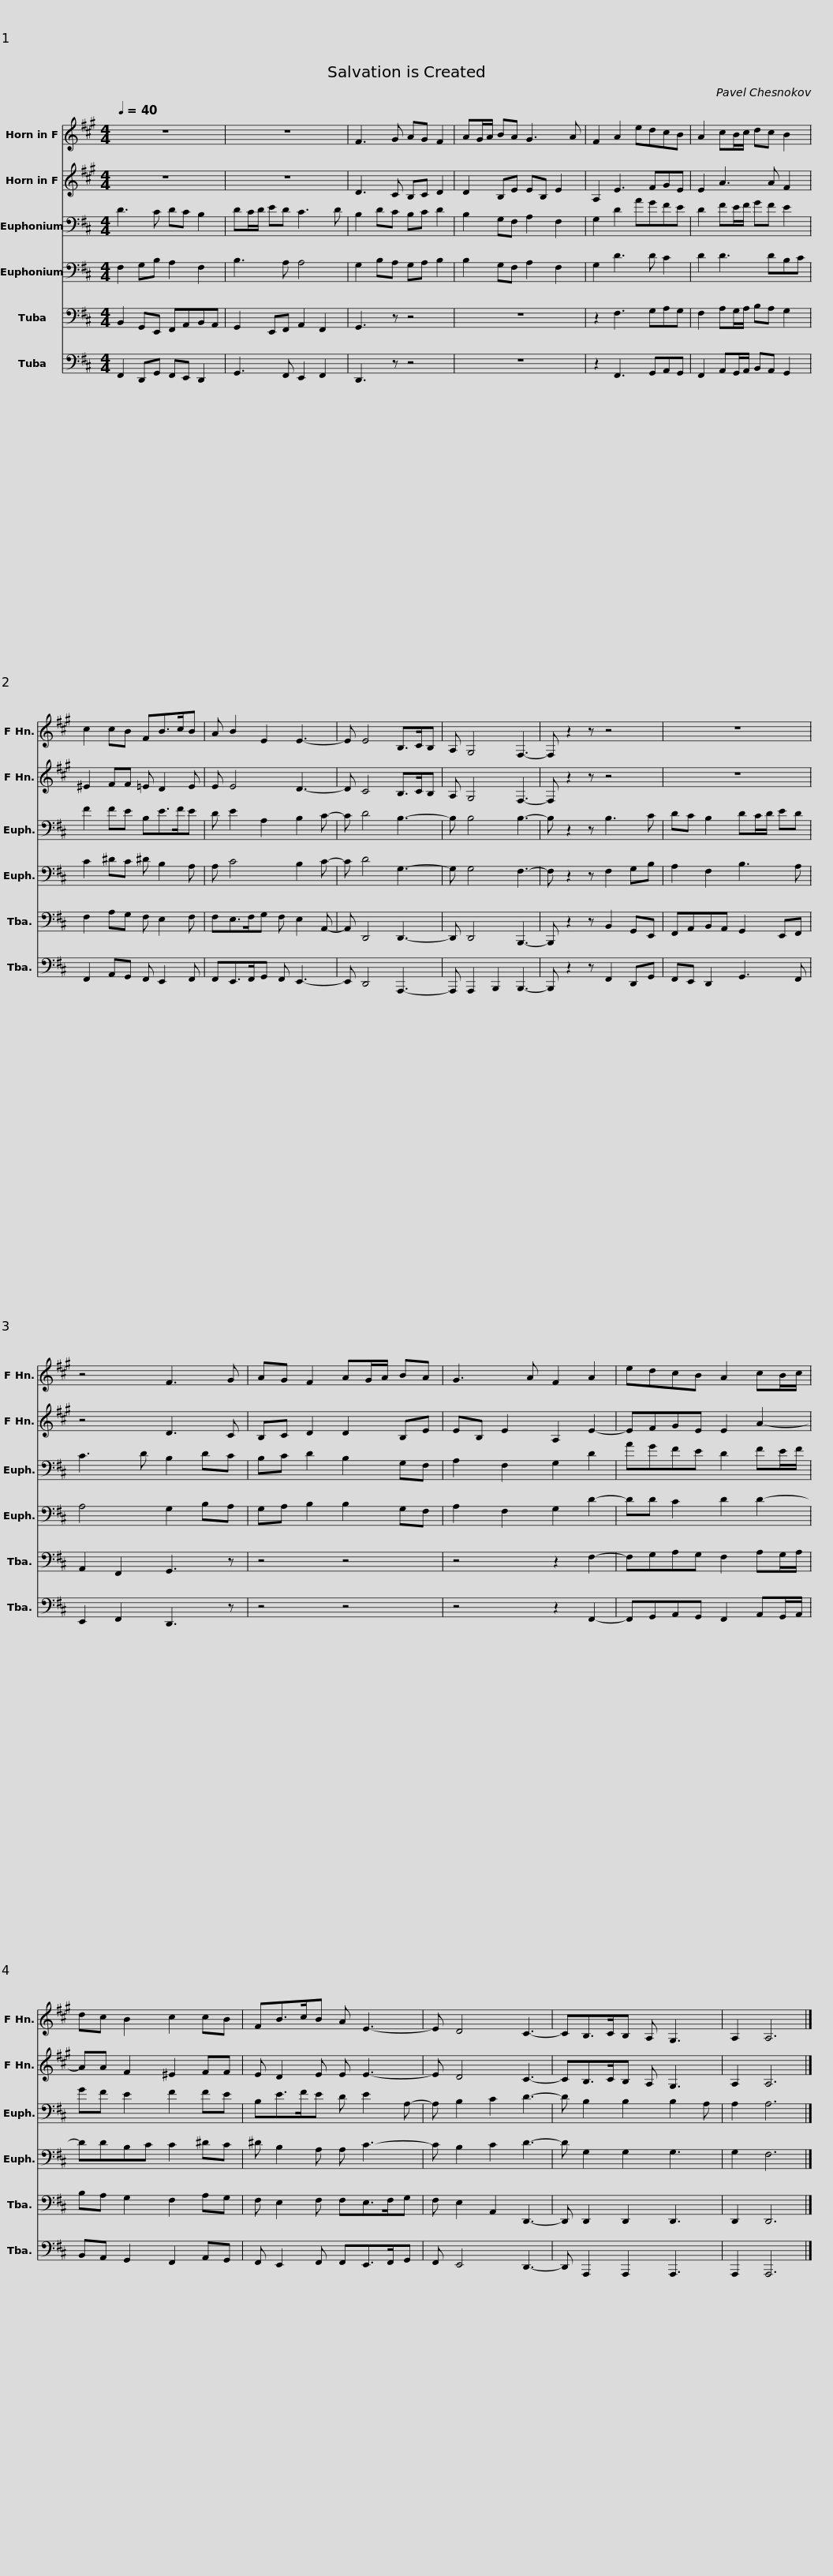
X:1
%%score 1 2 3 4 5 6
L:1/8
Q:1/4=40
M:4/4
I:linebreak $
K:D
V:1 treble transpose=-7
V:2 treble transpose=-7
V:3 bass
V:4 bass
V:5 bass
V:6 bass
V:1
[K:A] z8 | z8 | F3 G AG F2 | AG/A/ BA G3 A |$ F2 A2 edcB | %5
 A2 cB/c/ dc B2 | c2 cB FB>cB | A B2 E2 E3- |$ E E4 B,>CB, | A, G,4 F,3- | %10
 F, z2 z z4 | z8 | z4 F3 G |$ AG F2 AG/A/ BA | G3 A F2 A2 | %15
 edcB A2 cB/c/ | dc B2 c2 cB |$ FB>cB A E3- | E D4 C3- | CB,>CB, A, G,3 | %20
 A,2 A,6 |] %21
V:2
[K:A] z8 | z8 | D3 C B,C D2 | D2 B,E EB, E2 |$ A,2 E3 FGE | %5
 E2 A3 A F2 | ^E2 FF =E D2 E | E E4 D3- |$ D C4 B,>CB, | A, G,4 F,3- | %10
 F, z2 z z4 | z8 | z4 D3 C |$ B,C D2 D2 B,E | EB, E2 A,2 E2- | %15
 EFGE E2 A2- | AA F2 ^E2 FF |$ E D2 E E E3- | E D4 C3- | CB,>CB, A, G,3 | %20
 A,2 A,6 |] %21
V:3
 D3 C DC B,2 | DC/D/ ED C3 D | B,2 DC B,C D2 | B,2 G,F, A,2 F,2 |$ G,2 D2 AGFE | %5
 D2 FE/F/ GF E2 | F2 FE B,E>FE | D E2 A,2 B,2 C- |$ C D4 B,3- | B, B,4 B,3- | %10
 B, z2 z B,3 C | DC B,2 DC/D/ ED | C3 D B,2 DC |$ B,C D2 B,2 G,F, | A,2 F,2 G,2 D2 | %15
 AGFE D2 FE/F/ | GF E2 F2 FE |$ B,E>FE D E2 A,- | A, B,2 C2 D3- | D B,2 B,2 B,2 A, | %20
 A,2 A,6 |] %21
V:4
 F,2 G,B, A,2 F,2 | B,3 A, A,4 | G,2 B,A, G,A, B,2 | B,2 G,F, A,2 F,2 |$ G,2 D3 D C2 | %5
 D2 D3 DB,C | C2 ^DC ^D B,2 A, | A, C4 B,2 C- |$ C D4 G,3- | G, G,4 F,3- | %10
 F, z2 z F,2 G,B, | A,2 F,2 B,3 A, | A,4 G,2 B,A, |$ G,A, B,2 B,2 G,F, | A,2 F,2 G,2 D2- | %15
 DD C2 D2 D2- | DDB,C C2 ^DC |$ ^D B,2 A, A, C3- | C B,2 C2 D3- | D G,2 G,2 G,3 | %20
 G,2 F,6 |] %21
V:5
 B,,2 G,,E,, F,,A,,B,,A,, | G,,2 E,,F,, A,,2 F,,2 | G,,3 z z4 | z8 |$ z2 F,3 G,A,G, | %5
 F,2 A,G,/A,/ B,A, G,2 | F,2 A,G, F, E,2 F, | F,E,>F,G, F, E,2 A,,- |$ A,, D,,4 D,,3- | D,, D,,4 B,,,3- | %10
 B,,, z2 z B,,2 G,,E,, | F,,A,,B,,A,, G,,2 E,,F,, | A,,2 F,,2 G,,3 z |$ z4 z4 | z4 z2 F,2- | %15
 F,G,A,G, F,2 A,G,/A,/ | B,A, G,2 F,2 A,G, |$ F, E,2 F, F,E,>F,G, | F, E,2 A,,2 D,,3- | D,, D,,2 D,,2 D,,3 | %20
 D,,2 D,,6 |] %21
V:6
 F,,2 D,,G,, F,,E,, D,,2 | G,,3 F,, E,,2 F,,2 | D,,3 z z4 | z8 |$ z2 F,,3 G,,A,,G,, | %5
 F,,2 A,,G,,/A,,/ B,,A,, G,,2 | F,,2 A,,G,, F,, E,,2 F,, | F,,E,,>F,,G,, F,, E,,3- |$ E,, D,,4 A,,,3- | A,,, A,,,2 B,,,2 B,,,3- | %10
 B,,, z2 z F,,2 D,,G,, | F,,E,, D,,2 G,,3 F,, | E,,2 F,,2 D,,3 z |$ z4 z4 | z4 z2 F,,2- | %15
 F,,G,,A,,G,, F,,2 A,,G,,/A,,/ | B,,A,, G,,2 F,,2 A,,G,, |$ F,, E,,2 F,, F,,E,,>F,,G,, | F,, E,,4 D,,3- | D,, A,,,2 A,,,2 A,,,3 | %20
 A,,,2 A,,,6 |] %21
